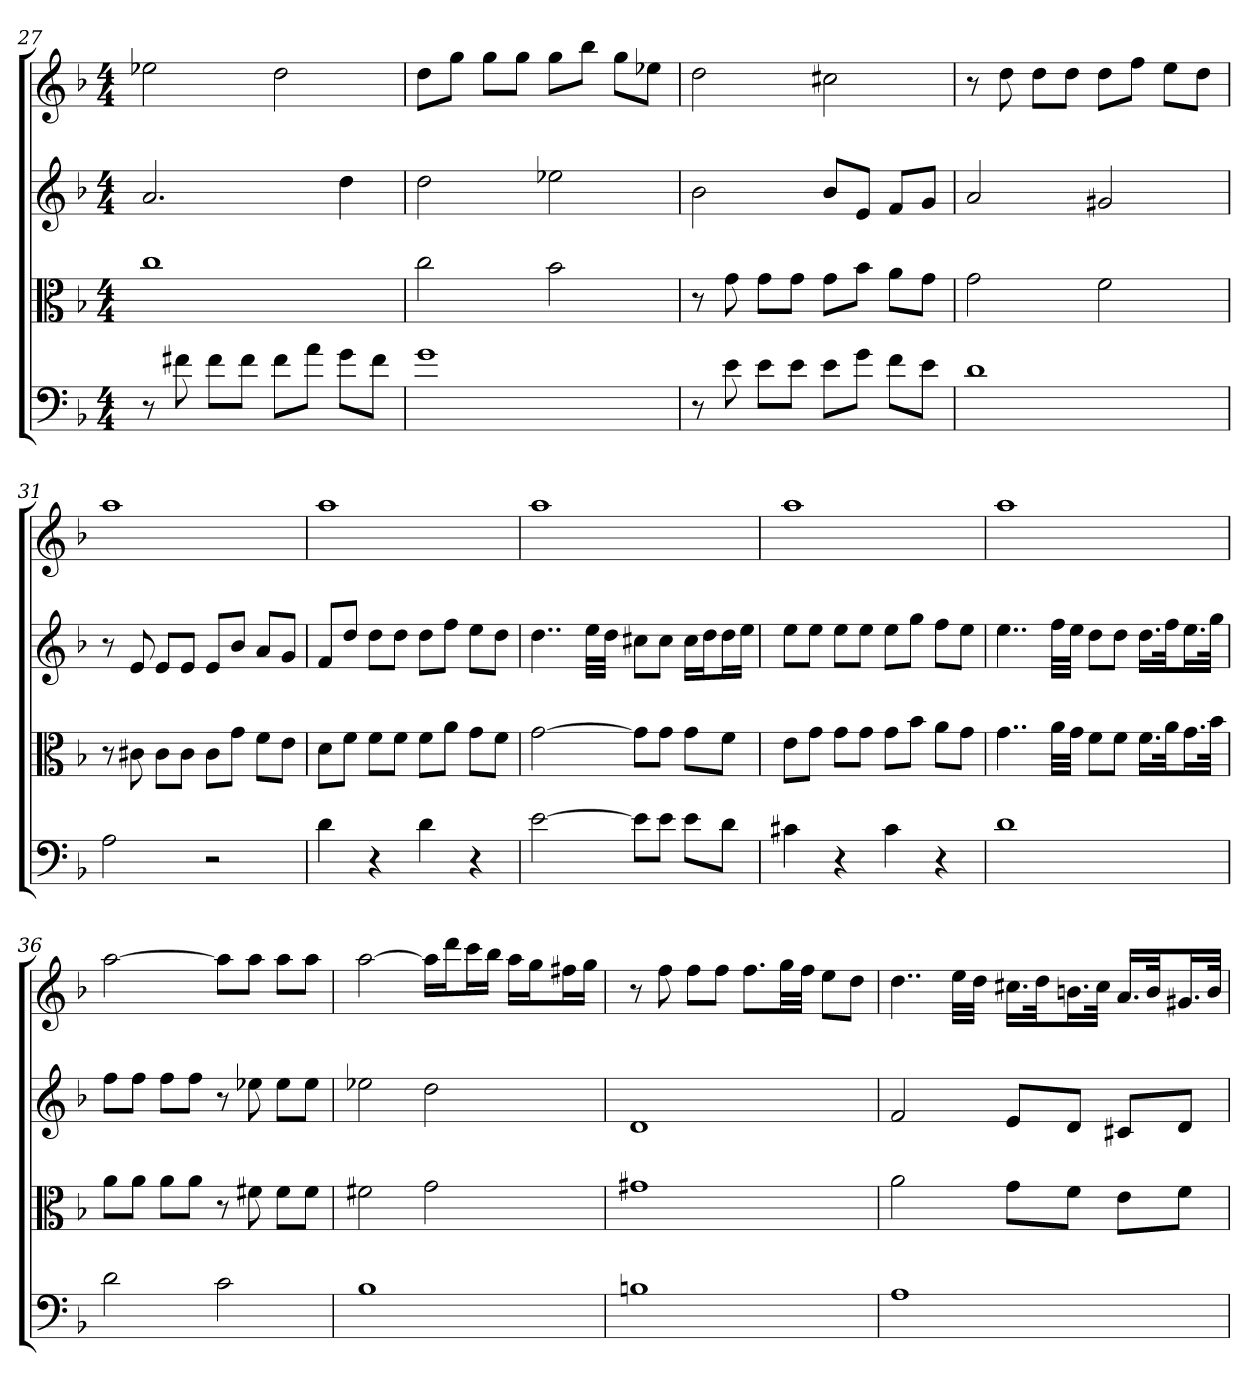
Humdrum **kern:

**kern	**kern	**kern	**kern
*part4	*part3	*part2	*part1
*staff4	*staff3	*staff2	*staff1
*clefF4	*clefC3	*	*
*k[b-]	*k[b-]	*k[b-]	*k[b-]
*d:	*d:	*d:	*d:
*M4/4	*M4/4	*M4/4	*M4/4
=27	=27	=27	=27
8r	1cc	2.a	2ee-X
8f#X	.	.	.
8f#\L	.	.	.
8f#\J	.	.	.
8f#\L	.	.	2dd
8a\J	.	.	.
8g\L	.	4dd	.
8f#\J	.	.	.
=28	=28	=28	=28
1g	2cc	2dd	8ddL
.	.	.	8ggJ
.	.	.	8ggL
.	.	.	8ggJ
.	2b-	2ee-X	8ggL
.	.	.	8bb-J
.	.	.	8ggL
.	.	.	8ee-XJ
=29	=29	=29	=29
8r	8r	2b-	2dd
8e	8g	.	.
8e\L	8g\L	.	.
8e\J	8g\J	.	.
8e\L	8g\L	8b-L	2cc#X
8g\J	8b-\J	8eJ	.
8f\L	8a\L	8fL	.
8e\J	8g\J	8gJ	.
=30	=30	=30	=30
1d	2g	2a	8r
.	.	.	8dd
.	.	.	8ddL
.	.	.	8ddJ
.	2f	2g#X	8ddL
.	.	.	8ffJ
.	.	.	8eeL
.	.	.	8ddJ
=31	=31	=31	=31
2A	8r	8r	1aa
.	8c#X	8e	.
.	8c#\L	8eL	.
.	8c#\J	8eJ	.
2r	8c#\L	8eL	.
.	8g\J	8b-J	.
.	8f\L	8aL	.
.	8e\J	8gJ	.
=32	=32	=32	=32
4d	8d\L	8fL	1aa
.	8f\J	8ddJ	.
4r	8f\L	8ddL	.
.	8f\J	8ddJ	.
4d	8f\L	8ddL	.
.	8a\J	8ffJ	.
4r	8g\L	8eeL	.
.	8f\J	8ddJ	.
=33	=33	=33	=33
[2e	[2g	4..dd	1aa
.	.	32eeLLL	.
.	.	32ddJJJ	.
8e\L]	8g\L]	8cc#XL	.
8e\J	8g\J	8cc#J	.
8e\L	8g\L	16cc#LL	.
.	.	16ddJ	.
8d\J	8f\J	16ddL	.
.	.	16eeJJ	.
=34	=34	=34	=34
4c#X	8e\L	8eeL	1aa
.	8g\J	8eeJ	.
4r	8g\L	8eeL	.
.	8g\J	8eeJ	.
4c#	8g\L	8eeL	.
.	8b-\J	8ggJ	.
4r	8a\L	8ffL	.
.	8g\J	8eeJ	.
=35	=35	=35	=35
1d	4..g	4..ee	1aa
.	32a\LLL	32ffLLL	.
.	32g\JJJ	32eeJJJ	.
.	8f\L	8ddL	.
.	8f\J	8ddJ	.
.	16.f\LL	16.ddLL	.
.	32a\Jk	32ffJk	.
.	16.g\L	16.eeL	.
.	32b-\JJk	32ggJJk	.
=36	=36	=36	=36
2d	8a\L	8ffL	[2aa
.	8a\J	8ffJ	.
.	8a\L	8ffL	.
.	8a\J	8ffJ	.
2c	8r	8r	8aaL]
.	8f#X	8ee-X	8aaJ
.	8f#\L	8ee-L	8aaL
.	8f#\J	8ee-J	8aaJ
=37	=37	=37	=37
1B-	2f#X	2ee-X	[2aa
.	2g	2dd	16aaLL]
.	.	.	16dddJ
.	.	.	16cccL
.	.	.	16bb-JJ
.	.	.	16aaLL
.	.	.	16ggJ
.	.	.	16ff#XL
.	.	.	16ggJJ
=38	=38	=38	=38
1Bn	1g#X	1d	8r
.	.	.	8ff
.	.	.	8ffL
.	.	.	8ffJ
.	.	.	8.ffL
.	.	.	32ggLL
.	.	.	32ffJJJ
.	.	.	8eeL
.	.	.	8ddJ
=39	=39	=39	=39
1A	2a	2f	4..dd
.	.	.	32eeLLL
.	.	.	32ddJJJ
.	8g\L	8eL	16.cc#XLL
.	.	.	32ddJk
.	8f\J	8dJ	16.bnL
.	.	.	32cc#JJk
.	8e\L	8c#XL	16.aLL
.	.	.	32bJk
.	8f\J	8dJ	16.g#XL
.	.	.	32bJJk
=	=	=	=
*-	*-	*-	*-
